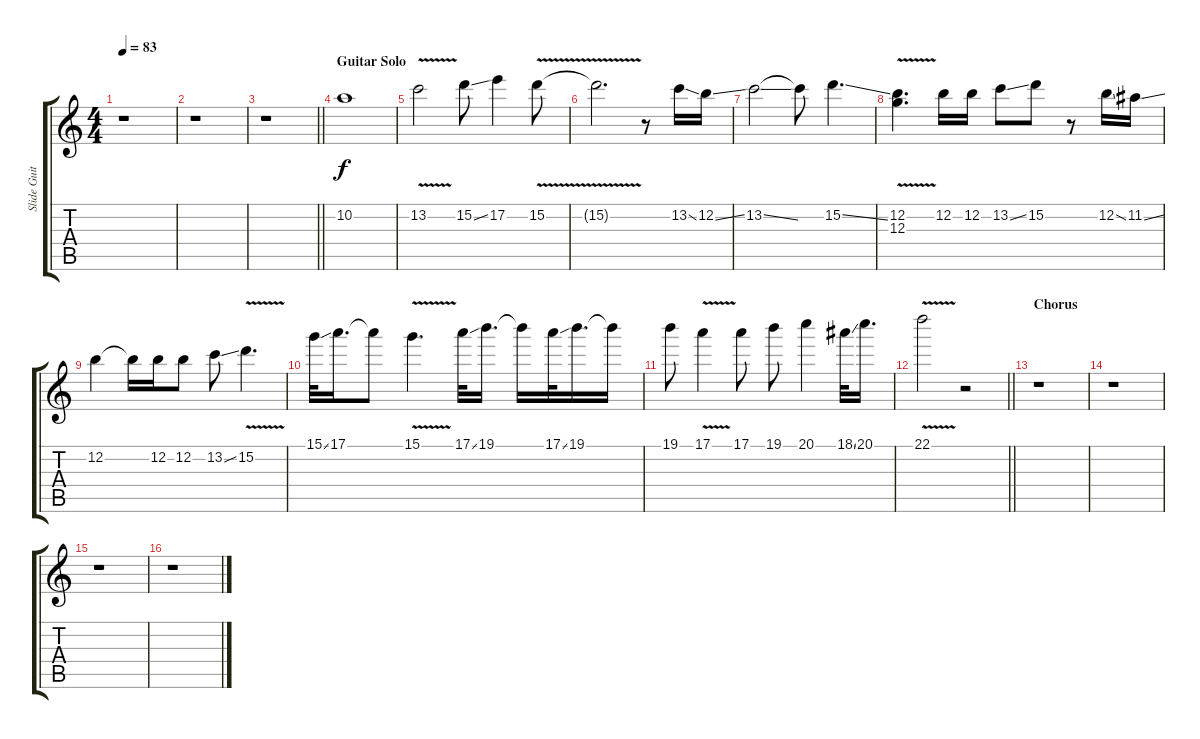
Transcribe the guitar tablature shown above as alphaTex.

\track ("Slide Guitar" "Slide Guit") {instrument overdrivenguitar}
\staff {score tabs}
\tuning (E4 B3 G3 D3 A2 E2) {hide}
\ts (4 4)
\tempo 83
\clef g2
\ks c
r.1{dy f} |
r.1 |
\barLineRight lightlight
r.1 |
\section ("" "Guitar Solo")
10.2.1 |
13.2{v}.2 15.2{ss}.8 17.2.4 15.2{v}.8 |
15.2{t}.2{d} r.8 13.2{ss}.16 12.2{ss}.16 |
13.2{ss}.2 13.2{t}.8 15.2{ss}.4{d} |
(12.2{v} 12.3{v}).4{d} 12.2.16 12.2.16 13.2{ss}.8 15.2.8 r.8 12.2{ss}.16 11.2{ss}.16 |
12.2.4 12.2{t}.16 12.2.16 12.2.8 13.2{ss}.8 15.2{v}.4{d} |
15.1{ss}.32 17.1.16{d} 17.1{t}.8 15.1{v}.4{d} 17.1{ss}.32 19.1.16{d} 19.1{t}.16 17.1{ss}.32 19.1.16{d} 19.1{t}.16 |
19.1.8 17.1{v}.4 17.1.8 19.1.8 20.1.4 18.1{ss}.32 20.1.16{d} |
\barLineRight lightlight
22.1{v}.2 r.2 |
\section ("" "Chorus")
r.1 |
r.1 |
r.1 |
r.1
